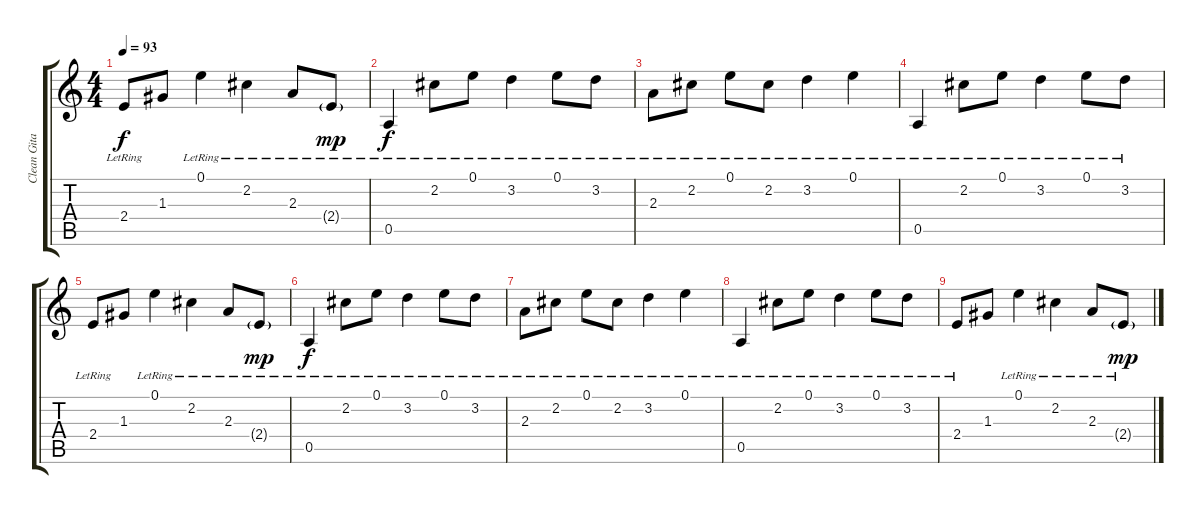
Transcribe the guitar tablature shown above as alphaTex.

\track ("Clean Gitar 1" "Clean Gita") {instrument electricguitarclean}
\staff {score tabs}
\tuning (E4 B3 G3 D3 A2 E2) {hide}
\ts (4 4)
\tempo 93
\clef g2
\ks c
2.4{lr}.8{dy f} 1.3.8 0.1{lr}.4 2.2{lr}.4 2.3{lr}.8 2.4{g lr}.8{dy mp} |
0.5{lr}.4{dy f} 2.2{lr}.8 0.1{lr}.8 3.2{lr}.4 0.1{lr}.8 3.2{lr}.8 |
2.3{lr}.8 2.2{lr}.8 0.1{lr}.8 2.2{lr}.8 3.2{lr}.4 0.1{lr}.4 |
0.5{lr}.4 2.2{lr}.8 0.1{lr}.8 3.2{lr}.4 0.1{lr}.8 3.2{lr}.8 |
2.4{lr}.8 1.3.8 0.1{lr}.4 2.2{lr}.4 2.3{lr}.8 2.4{g lr}.8{dy mp} |
0.5{lr}.4{dy f volume 13} 2.2{lr}.8 0.1{lr}.8 3.2{lr}.4 0.1{lr}.8 3.2{lr}.8 |
2.3{lr}.8{volume 8} 2.2{lr}.8 0.1{lr}.8 2.2{lr}.8 3.2{lr}.4 0.1{lr}.4 |
0.5{lr}.4{volume 6} 2.2{lr}.8 0.1{lr}.8 3.2{lr}.4 0.1{lr}.8 3.2{lr}.8 |
2.4{lr}.8{volume 2} 1.3.8 0.1{lr}.4 2.2{lr}.4 2.3{lr}.8 2.4{g lr}.8{dy mp}
